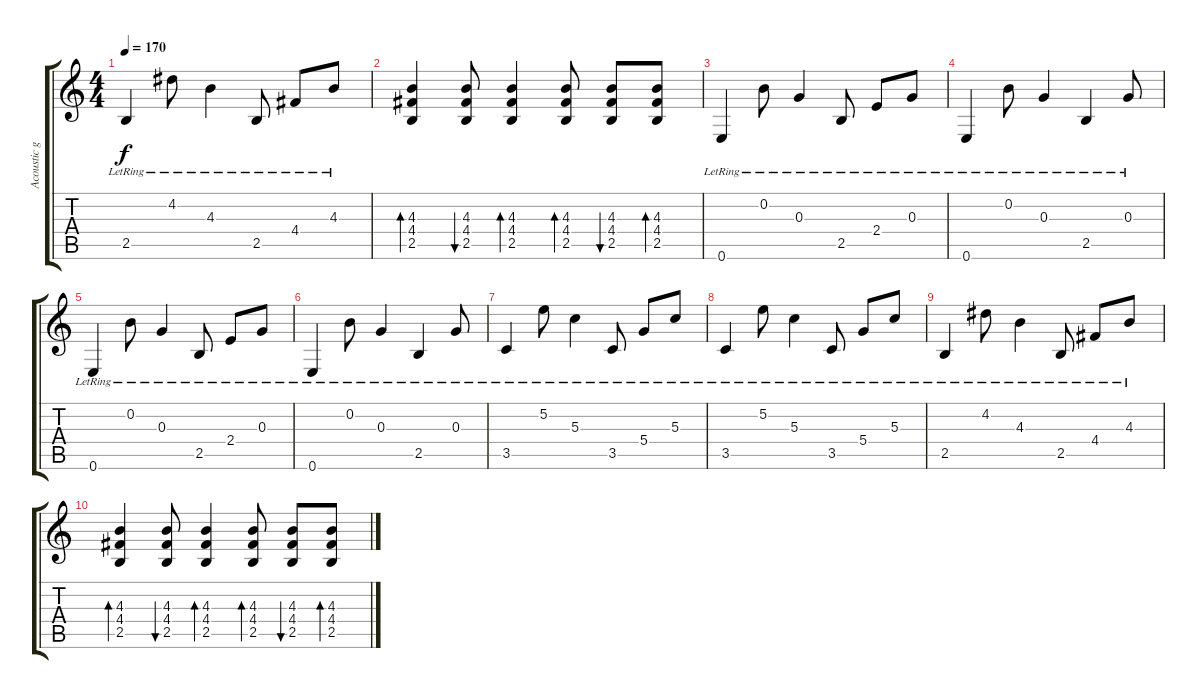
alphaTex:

\track ("Acoustic guitar" "Acoustic g") {instrument acousticguitarsteel}
\staff {score tabs}
\tuning (E4 B3 G3 D3 A2 E2) {hide}
\ts (4 4)
\tempo 170
\clef g2
\ks c
2.5{lr}.4{dy f} 4.2{lr}.8 4.3{lr}.4 2.5{lr}.8 4.4{lr}.8 4.3{lr}.8 |
(4.3 4.4 2.5).4{bd 60} (4.3 4.4 2.5).8{bu 60} (4.3 4.4 2.5).4{bd 60} (4.3 4.4 2.5).8{bd 60} (4.3 4.4 2.5).8{bu 60} (4.3 4.4 2.5).8{bd 60} |
0.6{lr}.4 0.2{lr}.8 0.3{lr}.4 2.5{lr}.8 2.4{lr}.8 0.3{lr}.8 |
0.6{lr}.4 0.2{lr}.8 0.3{lr}.4 2.5{lr}.4 0.3{lr}.8 |
0.6{lr}.4 0.2{lr}.8 0.3{lr}.4 2.5{lr}.8 2.4{lr}.8 0.3{lr}.8 |
0.6{lr}.4 0.2{lr}.8 0.3{lr}.4 2.5{lr}.4 0.3{lr}.8 |
3.5{lr}.4 5.2{lr}.8 5.3{lr}.4 3.5{lr}.8 5.4{lr}.8 5.3{lr}.8 |
3.5{lr}.4 5.2{lr}.8 5.3{lr}.4 3.5{lr}.8 5.4{lr}.8 5.3{lr}.8 |
2.5{lr}.4 4.2{lr}.8 4.3{lr}.4 2.5{lr}.8 4.4{lr}.8 4.3{lr}.8 |
(4.3 4.4 2.5).4{bd 60} (4.3 4.4 2.5).8{bu 60} (4.3 4.4 2.5).4{bd 60} (4.3 4.4 2.5).8{bd 60} (4.3 4.4 2.5).8{bu 60} (4.3 4.4 2.5).8{bd 60}
